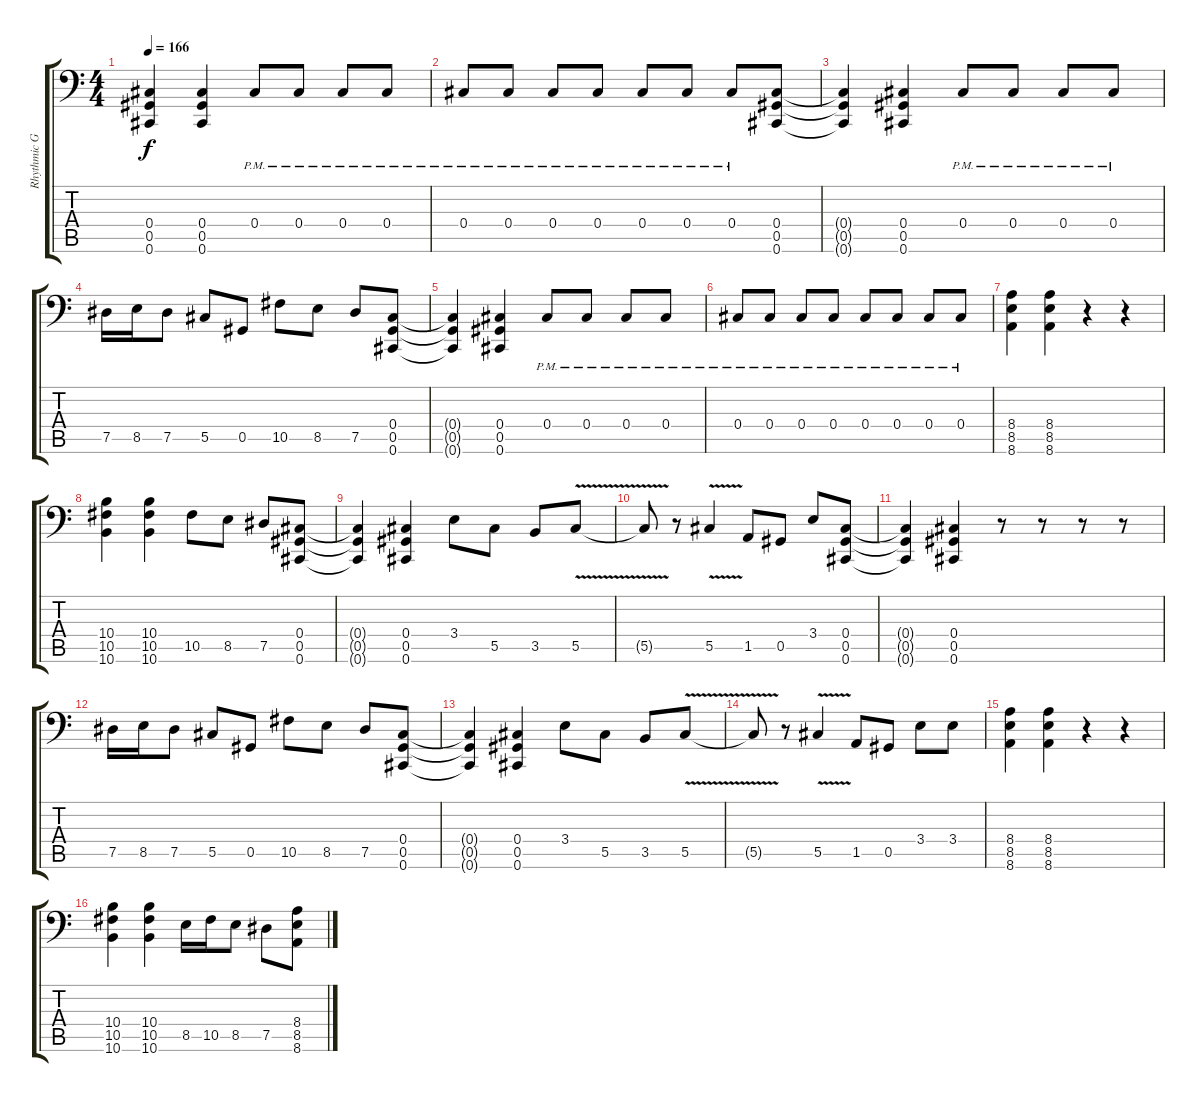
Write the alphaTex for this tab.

\track ("Rhythmic Guitar" "Rhythmic G") {instrument distortionguitar}
\staff {score tabs}
\tuning (Eb3 Bb2 Gb2 Db2 Ab1 Db1) {hide}
\ts (4 4)
\tempo 166
\clef f4
\ks c
(0.4{t} 0.5{t} 0.6{t}).4{dy f} (0.4 0.5 0.6).4 0.4{pm}.8 0.4{pm}.8 0.4{pm}.8 0.4{pm}.8 |
0.4{pm}.8 0.4{pm}.8 0.4{pm}.8 0.4{pm}.8 0.4{pm}.8 0.4{pm}.8 0.4{pm}.8 (0.4 0.5 0.6).8 |
(0.4{t} 0.5{t} 0.6{t}).4 (0.4 0.5 0.6).4 0.4{pm}.8 0.4{pm}.8 0.4{pm}.8 0.4{pm}.8 |
7.5.16 8.5.16 7.5.8 5.5.8 0.5.8 10.5.8 8.5.8 7.5.8 (0.4 0.5 0.6).8 |
(0.4{t} 0.5{t} 0.6{t}).4 (0.4 0.5 0.6).4 0.4{pm}.8 0.4{pm}.8 0.4{pm}.8 0.4{pm}.8 |
0.4{pm}.8 0.4{pm}.8 0.4{pm}.8 0.4{pm}.8 0.4{pm}.8 0.4{pm}.8 0.4{pm}.8 0.4{pm}.8 |
(8.4 8.5 8.6).4 (8.4 8.5 8.6).4 r.4 r.4 |
(10.4 10.5 10.6).4 (10.4 10.5 10.6).4 10.5.8 8.5.8 7.5.8 (0.4 0.5 0.6).8 |
(0.4{t} 0.5{t} 0.6{t}).4 (0.4 0.5 0.6).4 3.4.8 5.5.8 3.5.8 5.5{v}.8 |
5.5{t}.8 r.8 5.5{v}.4 1.5.8 0.5.8 3.4.8 (0.4 0.5 0.6).8 |
(0.4{t} 0.5{t} 0.6{t}).4 (0.4 0.5 0.6).4 r.8 r.8 r.8 r.8 |
7.5.16 8.5.16 7.5.8 5.5.8 0.5.8 10.5.8 8.5.8 7.5.8 (0.4 0.5 0.6).8 |
(0.4{t} 0.5{t} 0.6{t}).4 (0.4 0.5 0.6).4 3.4.8 5.5.8 3.5.8 5.5{v}.8 |
5.5{t}.8 r.8 5.5{v}.4 1.5.8 0.5.8 3.4.8 3.4.8 |
(8.4 8.5 8.6).4 (8.4 8.5 8.6).4 r.4 r.4 |
(10.4 10.5 10.6).4 (10.4 10.5 10.6).4 8.5.16 10.5.16 8.5.8 7.5.8 (8.4 8.5 8.6).8
